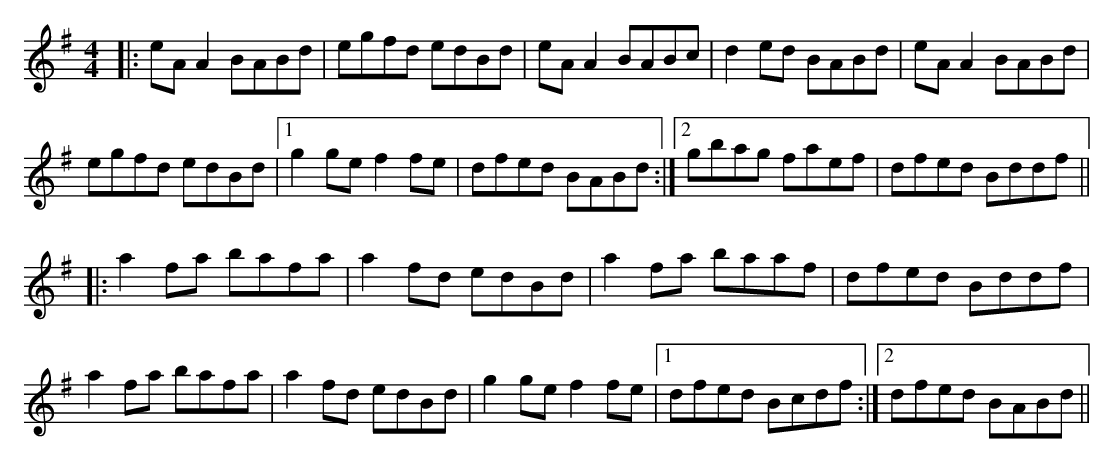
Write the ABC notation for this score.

X:1
M:4/4
K:Ador
|:eA A2 BABd|egfd edBd|eA A2 BABc|d2 ed BABd|eA A2 BABd|
egfd edBd|1 g2 ge f2 fe|dfed BABd:|2 gbag faef|dfed Bddf||
|:a2 fa bafa|a2 fd edBd|a2 fa baaf|dfed Bddf|
a2 fa bafa|a2 fd edBd|g2 ge f2 fe|1 dfed Bcdf:|2 dfed BABd||
